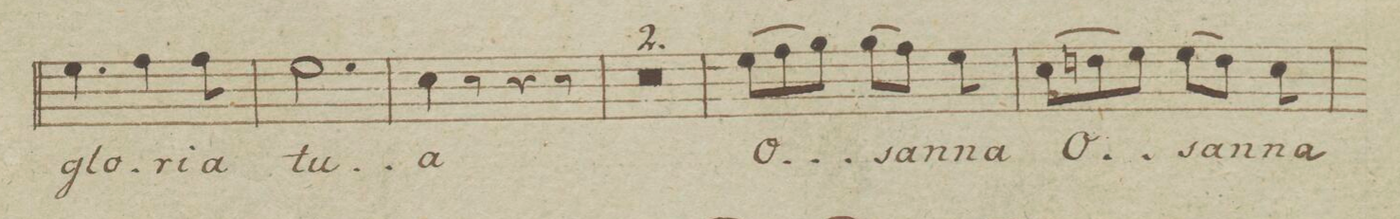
**kern	**text	**dynam
*I"Alto.	*	*
*clefC3	*	*
*k[b-e-]	*	*
*met(c)	*	*
*M6/8	*	*
4.f\	glo-	.
4g\	-ri-	.
8g\	-a	.
=35	=35	=35
2.f\	tu-	.
=36	=36	=36
4d\	-a	.
8r	.	.
4r	.	.
8r	.	.
=37	=37	=37
1.r	.	.
=38	=38	=38
=39	=39	=39
(8f\L	O-	.
8g\	.	.
8a\J)	.	.
(8a\L	-san-	.
8g\J)	.	.
8f\	-na	.
=40	=40	=40
(8d\L	O-	.
8en\	.	.
8f\J)	.	.
(8f\L	-san-	.
8e\J)	.	.
8d\	-na	.
=41	=41	=41
*-	*-	*-
